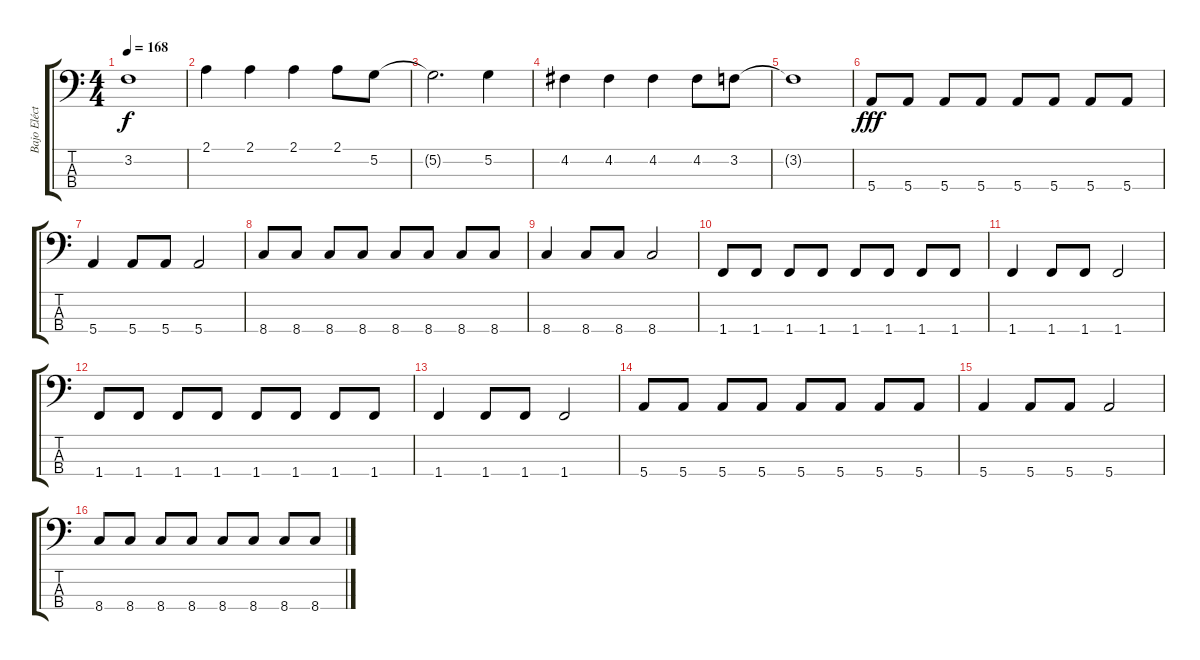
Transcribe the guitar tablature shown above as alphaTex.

\track ("Bajo Eléctrico" "Bajo Eléct") {instrument electricbasspick}
\staff {score tabs}
\tuning (G2 D2 A1 E1) {hide}
\ts (4 4)
\tempo 168
\clef f4
\ks c
3.2{t}.1{dy f} |
2.1.4 2.1.4 2.1.4 2.1.8 5.2.8 |
5.2{t}.2{d} 5.2.4 |
4.2.4 4.2.4 4.2.4 4.2.8 3.2.8 |
3.2{t}.1 |
5.4.8{dy fff} 5.4.8 5.4.8 5.4.8 5.4.8 5.4.8 5.4.8 5.4.8 |
5.4.4 5.4.8 5.4.8 5.4.2 |
8.4.8 8.4.8 8.4.8 8.4.8 8.4.8 8.4.8 8.4.8 8.4.8 |
8.4.4 8.4.8 8.4.8 8.4.2 |
1.4.8 1.4.8 1.4.8 1.4.8 1.4.8 1.4.8 1.4.8 1.4.8 |
1.4.4 1.4.8 1.4.8 1.4.2 |
1.4.8 1.4.8 1.4.8 1.4.8 1.4.8 1.4.8 1.4.8 1.4.8 |
1.4.4 1.4.8 1.4.8 1.4.2 |
5.4.8 5.4.8 5.4.8 5.4.8 5.4.8 5.4.8 5.4.8 5.4.8 |
5.4.4 5.4.8 5.4.8 5.4.2 |
8.4.8 8.4.8 8.4.8 8.4.8 8.4.8 8.4.8 8.4.8 8.4.8
